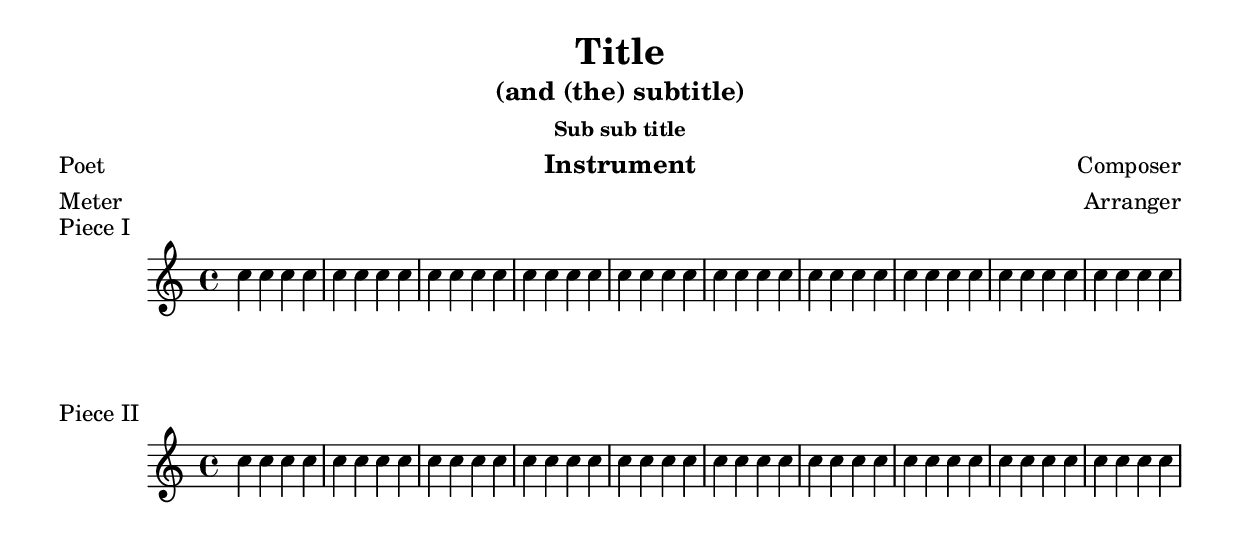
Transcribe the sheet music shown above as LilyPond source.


\version "2.3.22"

\header{ texidoc = "This shows how different settings on \paper
modify the general page layout. Basically \paper will set the
values for the whole paper while \layout for each \score block." }

 \header {
    title = "Title"
    subtitle = "(and (the) subtitle)"
    subsubtitle = "Sub sub title"
    poet = "Poet"
    composer = "Composer"
    texttranslator = "Text Translator"
    meter = "Meter"
    arranger = "Arranger"
    instrument = "Instrument"
  }

\paper {
    %hsize = 2\cm
    %vsize = 2\cm
    topmargin = 2\cm
    bottommargin = 2\cm
    %headsep = 7\cm
    %footsep = 7\cm
    raggedbottom = ##t
    raggedlastbottom = ##t
    leftmargin = 3\cm
    linewidth = 15\cm
    %rigthmargin = 3\cm
    interscoreline = 3\cm
}


\book {
    \score {
        \relative c'' {
            \repeat unfold 10 {
                \repeat unfold 4 {c4}
            }
        }
        \header {piece = "Piece I"}
        \layout {linewidth = 13\cm}
    }
    \score {
        \relative c'' {
            \repeat unfold 10 {
                \repeat unfold 4 {c4}
            }
        }
        \header {piece = "Piece II"}
        \layout {linewidth = 9\cm}
    }
}
